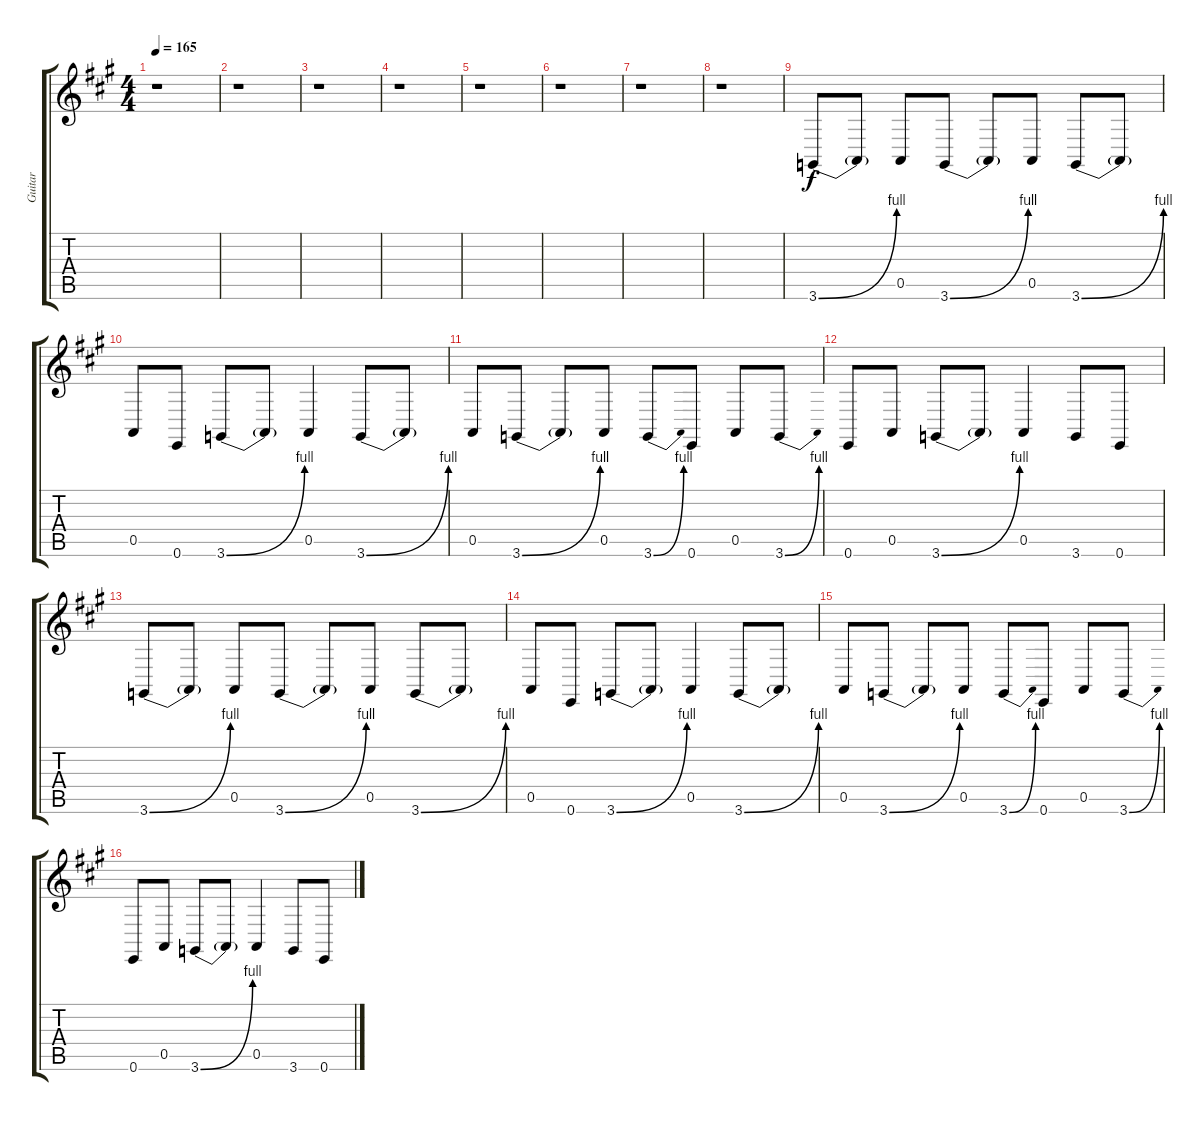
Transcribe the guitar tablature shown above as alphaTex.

\track ("Guitar" "Guitar") {instrument lead2sawtooth}
\staff {score tabs}
\tuning (E4 B3 G3 D3 A2 E2) {hide}
\ts (4 4)
\tempo 165
\clef g2
\ks a
r.1{dy f instrument lead2sawtooth} |
r.1 |
r.1 |
r.1 |
r.1 |
r.1 |
r.1 |
r.1 |
3.6{be (bend 0 0 60 4)}.8 3.6{t}.8 0.5.8 3.6{be (bend 0 0 60 4)}.8 3.6{t}.8 0.5.8 3.6{be (bend 0 0 60 4)}.8 3.6{t}.8 |
0.5.8 0.6.8 3.6{be (bend 0 0 60 4)}.8 3.6{t}.8 0.5.4 3.6{be (bend 0 0 60 4)}.8 3.6{t}.8 |
0.5.8 3.6{be (bend 0 0 60 4)}.8 3.6{t}.8 0.5.8 3.6{be (bend 0 0 60 4)}.8 0.6.8 0.5.8 3.6{be (bend 0 0 60 4)}.8 |
0.6.8 0.5.8 3.6{be (bend 0 0 60 4)}.8 3.6{t}.8 0.5.4 3.6.8 0.6.8 |
3.6{be (bend 0 0 60 4)}.8 3.6{t}.8 0.5.8 3.6{be (bend 0 0 60 4)}.8 3.6{t}.8 0.5.8 3.6{be (bend 0 0 60 4)}.8 3.6{t}.8 |
0.5.8 0.6.8 3.6{be (bend 0 0 60 4)}.8 3.6{t}.8 0.5.4 3.6{be (bend 0 0 60 4)}.8 3.6{t}.8 |
0.5.8 3.6{be (bend 0 0 60 4)}.8 3.6{t}.8 0.5.8 3.6{be (bend 0 0 60 4)}.8 0.6.8 0.5.8 3.6{be (bend 0 0 60 4)}.8 |
0.6.8 0.5.8 3.6{be (bend 0 0 60 4)}.8 3.6{t}.8 0.5.4 3.6.8 0.6.8
